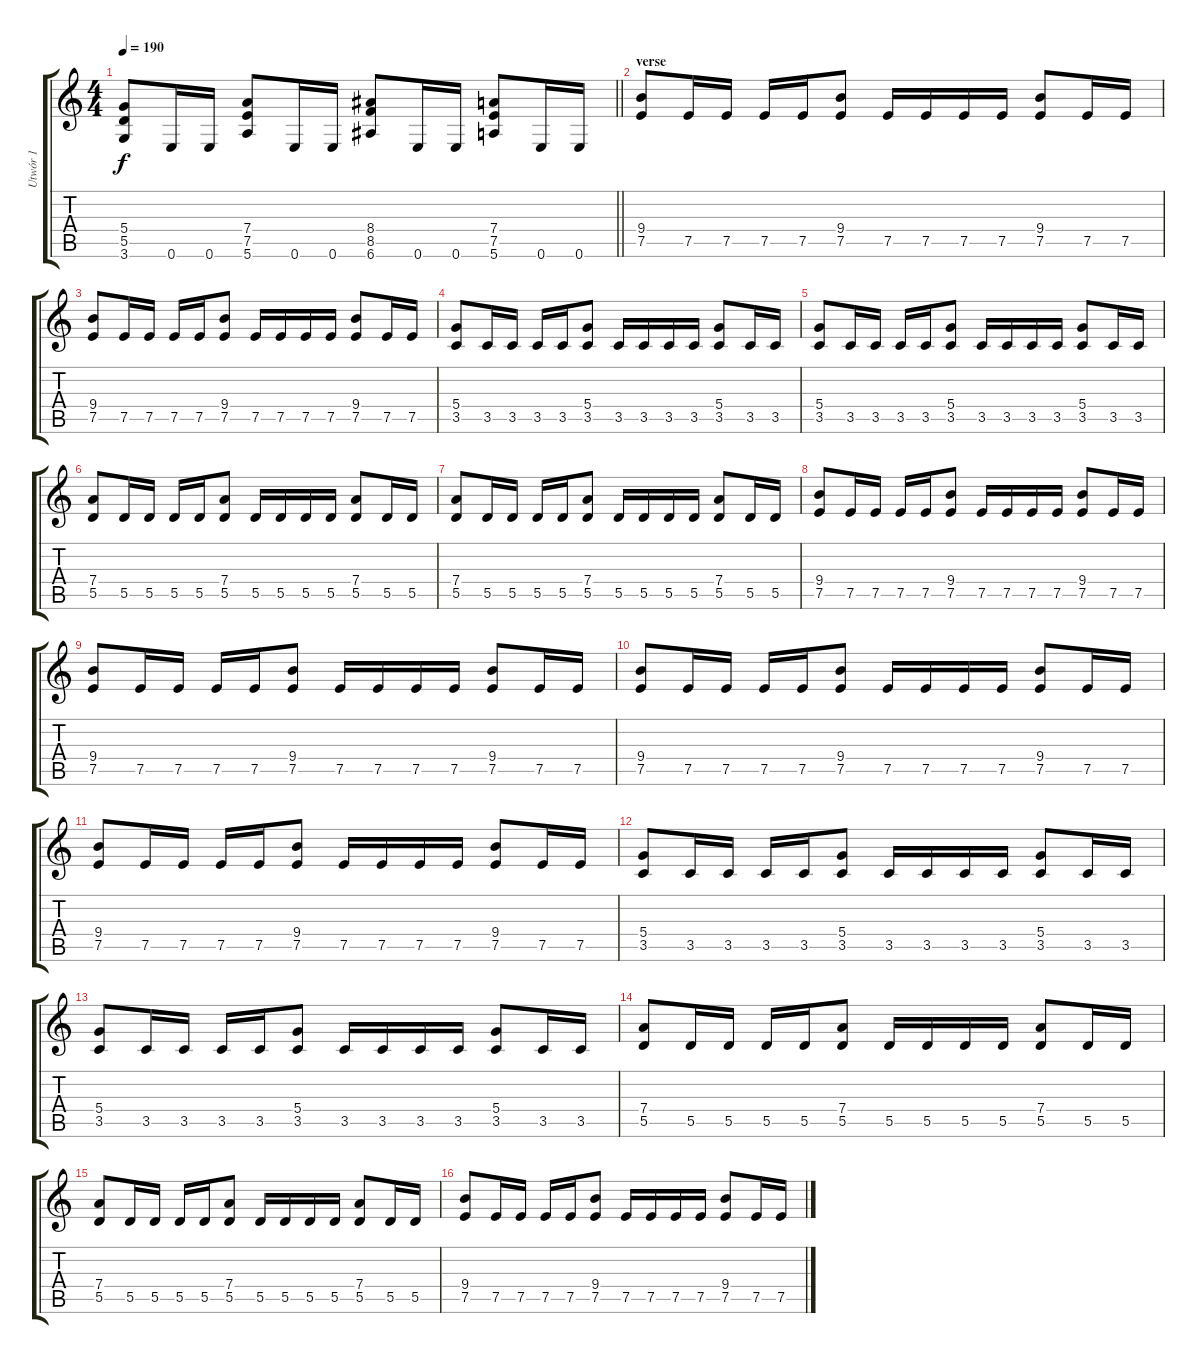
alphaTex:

\track ("Utwór 1" "Utwór 1") {instrument overdrivenguitar}
\staff {score tabs}
\tuning (E4 B3 G3 D3 A2 E2) {hide}
\ts (4 4)
\tempo 190
\clef g2
\barLineRight lightlight
\ks c
(5.4 5.5 3.6).8{dy f} 0.6.16 0.6.16 (7.4 7.5 5.6).8 0.6.16 0.6.16 (8.4 8.5 6.6).8 0.6.16 0.6.16 (7.4 7.5 5.6).8 0.6.16 0.6.16 |
\section ("" "verse")
(9.4 7.5).8 7.5.16 7.5.16 7.5.16 7.5.16 (9.4 7.5).8 7.5.16 7.5.16 7.5.16 7.5.16 (9.4 7.5).8 7.5.16 7.5.16 |
(9.4 7.5).8 7.5.16 7.5.16 7.5.16 7.5.16 (9.4 7.5).8 7.5.16 7.5.16 7.5.16 7.5.16 (9.4 7.5).8 7.5.16 7.5.16 |
(5.4 3.5).8 3.5.16 3.5.16 3.5.16 3.5.16 (5.4 3.5).8 3.5.16 3.5.16 3.5.16 3.5.16 (5.4 3.5).8 3.5.16 3.5.16 |
(5.4 3.5).8 3.5.16 3.5.16 3.5.16 3.5.16 (5.4 3.5).8 3.5.16 3.5.16 3.5.16 3.5.16 (5.4 3.5).8 3.5.16 3.5.16 |
(7.4 5.5).8 5.5.16 5.5.16 5.5.16 5.5.16 (7.4 5.5).8 5.5.16 5.5.16 5.5.16 5.5.16 (7.4 5.5).8 5.5.16 5.5.16 |
(7.4 5.5).8 5.5.16 5.5.16 5.5.16 5.5.16 (7.4 5.5).8 5.5.16 5.5.16 5.5.16 5.5.16 (7.4 5.5).8 5.5.16 5.5.16 |
(9.4 7.5).8 7.5.16 7.5.16 7.5.16 7.5.16 (9.4 7.5).8 7.5.16 7.5.16 7.5.16 7.5.16 (9.4 7.5).8 7.5.16 7.5.16 |
(9.4 7.5).8 7.5.16 7.5.16 7.5.16 7.5.16 (9.4 7.5).8 7.5.16 7.5.16 7.5.16 7.5.16 (9.4 7.5).8 7.5.16 7.5.16 |
(9.4 7.5).8 7.5.16 7.5.16 7.5.16 7.5.16 (9.4 7.5).8 7.5.16 7.5.16 7.5.16 7.5.16 (9.4 7.5).8 7.5.16 7.5.16 |
(9.4 7.5).8 7.5.16 7.5.16 7.5.16 7.5.16 (9.4 7.5).8 7.5.16 7.5.16 7.5.16 7.5.16 (9.4 7.5).8 7.5.16 7.5.16 |
(5.4 3.5).8 3.5.16 3.5.16 3.5.16 3.5.16 (5.4 3.5).8 3.5.16 3.5.16 3.5.16 3.5.16 (5.4 3.5).8 3.5.16 3.5.16 |
(5.4 3.5).8 3.5.16 3.5.16 3.5.16 3.5.16 (5.4 3.5).8 3.5.16 3.5.16 3.5.16 3.5.16 (5.4 3.5).8 3.5.16 3.5.16 |
(7.4 5.5).8 5.5.16 5.5.16 5.5.16 5.5.16 (7.4 5.5).8 5.5.16 5.5.16 5.5.16 5.5.16 (7.4 5.5).8 5.5.16 5.5.16 |
(7.4 5.5).8 5.5.16 5.5.16 5.5.16 5.5.16 (7.4 5.5).8 5.5.16 5.5.16 5.5.16 5.5.16 (7.4 5.5).8 5.5.16 5.5.16 |
(9.4 7.5).8 7.5.16 7.5.16 7.5.16 7.5.16 (9.4 7.5).8 7.5.16 7.5.16 7.5.16 7.5.16 (9.4 7.5).8 7.5.16 7.5.16
